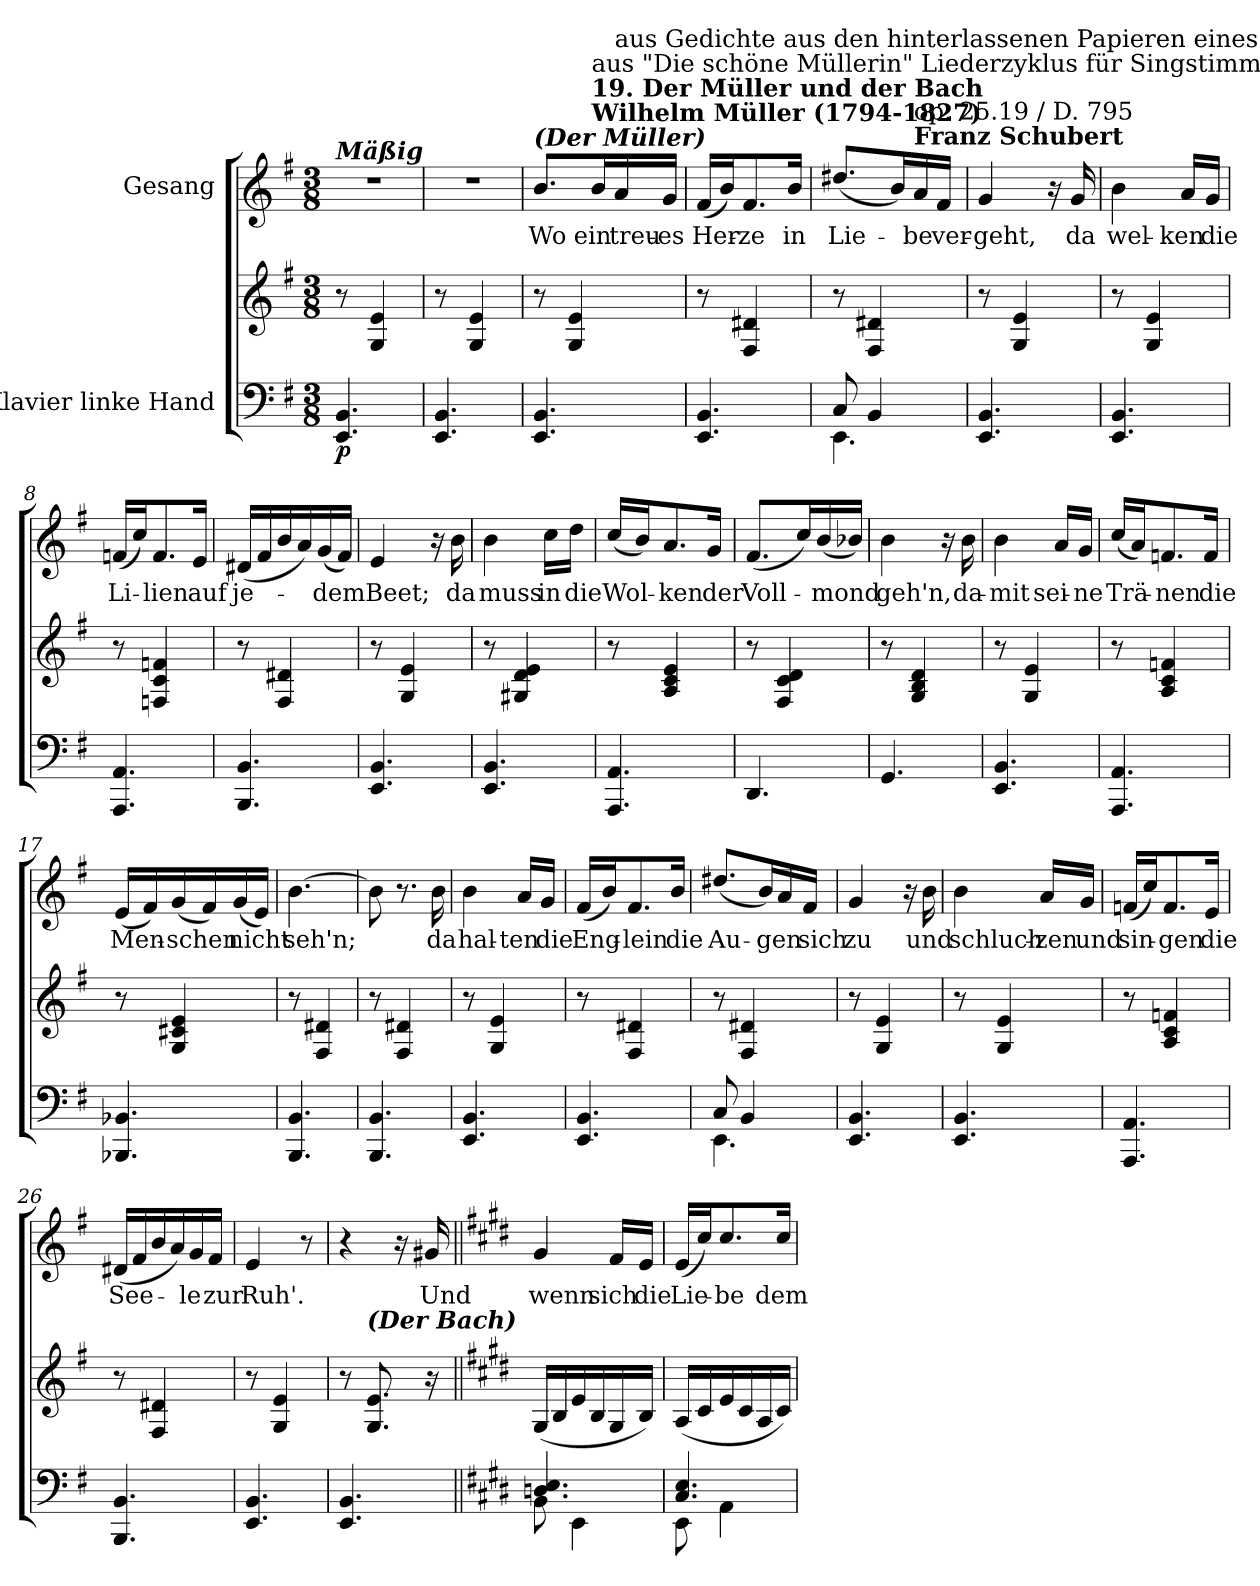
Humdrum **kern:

**kern	**kern	**dynam	**kern	**text
*part2	*part2	*part2	*part1	*part1
*staff3	*staff2	*staff2/3	*staff1	*staff1
*I"Klavier linke Hand	*	*	*I"Gesang	*
*clefF4	*clefG2	*	*clefG2	*
*k[f#]	*k[f#]	*	*k[f#]	*
*M3/8	*M3/8	*	*M3/8	*
=1	=1	=1	=1	=1
!	!	!	!LO:TX:a:Bi:t=Mäßig	!
!	!	!LO:DY:b=2	!	!
4.EE/ 4.BB/	8r	p	4.r	.
.	4G/ 4e/	.	.	.
=2	=2	=2	=2	=2
4.EE/ 4.BB/	8r	.	4.r	.
.	4G/ 4e/	.	.	.
=3	=3	=3	=3	=3
!	!	!	!LO:TX:a:Bi:t=(Der Müller)	!
!	!	!	!	!LO:LY:b
4.EE/ 4.BB/	8r	.	8.b/L	Wo
.	4G/ 4e/	.	.	.
!	!	!	!LO:TX:a:B:t=Wilhelm Müller (1794-1827)	!
!	!	!	!LO:TX:a:B:t=19. Der Müller und der Bach	!
!	!	!	!LO:TX:a:t=aus "Die schöne Müllerin" Liederzyklus für Singstimme und Klavier	!
!	!	!	!	!LO:LY:b
.	.	.	16b/L	ein
!	!	!	!LO:TX:a:t=aus Gedichte aus den hinterlassenen Papieren eines reisenden Waldhornisten 1	!
!	!	!	!	!LO:LY:b
.	.	.	16a/	treu-
!	!	!	!	!LO:LY:b
.	.	.	16g/JJ	es
=4	=4	=4	=4	=4
!	!	!	!	!LO:LY:b
4.EE/ 4.BB/	8r	.	(16f#/LL	Her-
.	.	.	16b/J)	.
!	!	!	!	!LO:LY:b
.	4F#/ 4d#X/	.	8.f#/	ze
!	!	!	!	!LO:LY:b
.	.	.	16b/Jk	in
=5	=5	=5	=5	=5
*^	*	*	*	*
!	!	!	!	!	!LO:LY:b
8C/	4.EE\	8r	.	(8.dd#X/L	Lie-
4BB/	.	4F#/ 4d#X/	.	.	.
.	.	.	.	16b/L)	.
!	!	!	!	!LO:TX:a:B:t=Franz Schubert	!
!	!	!	!	!LO:TX:a:t=op. 25.19 / D. 795	!
!	!	!	!	!	!LO:LY:b
.	.	.	.	16a/	be
!	!	!	!	!	!LO:LY:b
.	.	.	.	16f#/JJ	ver-
*v	*v	*	*	*	*
!!LO:LB:g=z
=6	=6	=6	=6	=6
!	!	!	!	!LO:LY:b
4.EE/ 4.BB/	8r	.	4g/	geht,
.	4G/ 4e/	.	.	.
.	.	.	16r	.
!	!	!	!	!LO:LY:b
.	.	.	16g/	da
=7	=7	=7	=7	=7
!	!	!	!	!LO:LY:b
4.EE/ 4.BB/	8r	.	4b\	wel-
.	4G/ 4e/	.	.	.
!	!	!	!	!LO:LY:b
.	.	.	16a/LL	ken
!	!	!	!	!LO:LY:b
.	.	.	16g/JJ	die
=8	=8	=8	=8	=8
!	!	!	!	!LO:LY:b
4.AAA/ 4.AA/	8r	.	(16fn/LL	Li-
.	.	.	16cc/J)	.
!	!	!	!	!LO:LY:b
.	4Fn/ 4c/ 4fn/	.	8.f/	lien
!	!	!	!	!LO:LY:b
.	.	.	16e/Jk	auf
=9	=9	=9	=9	=9
!	!	!	!	!LO:LY:b
4.BBB/ 4.BB/	8r	.	(16d#X/LL	je-
.	.	.	16f#/	.
.	4F#/ 4d#X/	.	16b/	.
.	.	.	16a/)	.
!	!	!	!	!LO:LY:b
.	.	.	(16g/	dem
.	.	.	16f#/JJ)	.
=10	=10	=10	=10	=10
!	!	!	!	!LO:LY:b
4.EE/ 4.BB/	8r	.	4e/	Beet;
.	4G/ 4e/	.	.	.
.	.	.	16r	.
!	!	!	!	!LO:LY:b
.	.	.	16b\	da
=11	=11	=11	=11	=11
!	!	!	!	!LO:LY:b
4.EE/ 4.BB/	8r	.	4b\	muss
.	4G#X/ 4d/ 4e/	.	.	.
!	!	!	!	!LO:LY:b
.	.	.	16cc\LL	in
!	!	!	!	!LO:LY:b
.	.	.	16dd\JJ	die
!!LO:LB:g=z
=12	=12	=12	=12	=12
!	!	!	!	!LO:LY:b
4.AAA/ 4.AA/	8r	.	(16cc/LL	Wol-
.	.	.	16b/J)	.
!	!	!	!	!LO:LY:b
.	4A/ 4c/ 4e/	.	8.a/	ken
!	!	!	!	!LO:LY:b
.	.	.	16g/Jk	der
=13	=13	=13	=13	=13
!	!	!	!	!LO:LY:b
4.DD/	8r	.	(8.f#/L	Voll-
.	4F#/ 4c/ 4d/	.	.	.
.	.	.	16cc/L)	.
!	!	!	!	!LO:LY:b
.	.	.	(16b/	mond
.	.	.	16b-X/JJ)	.
=14	=14	=14	=14	=14
!	!	!	!	!LO:LY:b
4.GG/	8r	.	4b\	geh'n,
.	4G/ 4B/ 4d/	.	.	.
.	.	.	16r	.
!	!	!	!	!LO:LY:b
.	.	.	16b\	da-
=15	=15	=15	=15	=15
!	!	!	!	!LO:LY:b
4.EE/ 4.BB/	8r	.	4b\	mit
.	4G/ 4e/	.	.	.
!	!	!	!	!LO:LY:b
.	.	.	16a/LL	sei-
!	!	!	!	!LO:LY:b
.	.	.	16g/JJ	ne
=16	=16	=16	=16	=16
!	!	!	!	!LO:LY:b
4.AAA/ 4.AA/	8r	.	(16cc/LL	Trä-
.	.	.	16a/J)	.
!	!	!	!	!LO:LY:b
.	4A/ 4c/ 4fn/	.	8.fn/	nen
!	!	!	!	!LO:LY:b
.	.	.	16f/Jk	die
=17	=17	=17	=17	=17
!	!	!	!	!LO:LY:b
4.BBB-X/ 4.BB-X/	8r	.	(16e/LL	Men-
.	.	.	16f#/)	.
!	!	!	!	!LO:LY:b
.	4G/ 4c#X/ 4e/	.	(16g/	schen
.	.	.	16f#/)	.
!	!	!	!	!LO:LY:b
.	.	.	(16g/	nicht
.	.	.	16e/JJ)	.
!!LO:LB:g=z
=18	=18	=18	=18	=18
!	!	!	!	!LO:LY:b
4.BBB/ 4.BB/	8r	.	[4.b\	seh'n;
.	4F#/ 4d#X/	.	.	.
=19	=19	=19	=19	=19
4.BBB/ 4.BB/	8r	.	8b\]	.
.	4F#/ 4d#X/	.	8.r	.
!	!	!	!	!LO:LY:b
.	.	.	16b\	da
=20	=20	=20	=20	=20
!	!	!	!	!LO:LY:b
4.EE/ 4.BB/	8r	.	4b\	hal-
.	4G/ 4e/	.	.	.
!	!	!	!	!LO:LY:b
.	.	.	16a/LL	ten
!	!	!	!	!LO:LY:b
.	.	.	16g/JJ	die
=21	=21	=21	=21	=21
!	!	!	!	!LO:LY:b
4.EE/ 4.BB/	8r	.	(16f#/LL	Eng-
.	.	.	16b/J)	.
!	!	!	!	!LO:LY:b
.	4F#/ 4d#X/	.	8.f#/	lein
!	!	!	!	!LO:LY:b
.	.	.	16b/Jk	die
=22	=22	=22	=22	=22
*^	*	*	*	*
!	!	!	!	!	!LO:LY:b
8C/	4.EE\	8r	.	(8.dd#X/L	Au-
4BB/	.	4F#/ 4d#X/	.	.	.
.	.	.	.	16b/L)	.
!	!	!	!	!	!LO:LY:b
.	.	.	.	16a/	gen
!	!	!	!	!	!LO:LY:b
.	.	.	.	16f#/JJ	sich
*v	*v	*	*	*	*
=23	=23	=23	=23	=23
!	!	!	!	!LO:LY:b
4.EE/ 4.BB/	8r	.	4g/	zu
.	4G/ 4e/	.	.	.
.	.	.	16r	.
!	!	!	!	!LO:LY:b
.	.	.	16b\	und
!!LO:PB:g=z
=24	=24	=24	=24	=24
!	!	!	!	!LO:LY:b
4.EE/ 4.BB/	8r	.	4b\	schluch-
.	4G/ 4e/	.	.	.
!	!	!	!	!LO:LY:b
.	.	.	16a/LL	zen
!	!	!	!	!LO:LY:b
.	.	.	16g/JJ	und
=25	=25	=25	=25	=25
!	!	!	!	!LO:LY:b
4.AAA/ 4.AA/	8r	.	(16fn/LL	sin-
.	.	.	16cc/J)	.
!	!	!	!	!LO:LY:b
.	4A/ 4c/ 4fn/	.	8.f/	gen
!	!	!	!	!LO:LY:b
.	.	.	16e/Jk	die
=26	=26	=26	=26	=26
!	!	!	!	!LO:LY:b
4.BBB/ 4.BB/	8r	.	(16d#X/LL	See-
.	.	.	16f#/	.
.	4F#/ 4d#X/	.	16b/	.
.	.	.	16a/)	.
!	!	!	!	!LO:LY:b
.	.	.	16g/	le
!	!	!	!	!LO:LY:b
.	.	.	16f#/JJ	zur
=27	=27	=27	=27	=27
!	!	!	!	!LO:LY:b
4.EE/ 4.BB/	8r	.	4e/	Ruh'.
.	4G/ 4e/	.	.	.
.	.	.	8r	.
=28	=28	=28	=28	=28
4.EE/ 4.BB/	8r	.	4r	.
!	!LO:TX:a:Bi:t=(Der Bach)	!	!	!
.	8.G/ 8.e/	.	.	.
.	.	.	16r	.
!	!	!	!	!LO:LY:b
.	16r	.	16g#X/	Und
!!LO:LB:g=z
=29||	=29||	=29||	=29||	=29||
*k[f#c#g#d#]	*k[f#c#g#d#]	*	*k[f#c#g#d#]	*
*^	*	*	*	*
!	!	!	!	!	!LO:LY:b
4.Dn/ 4.E/	8BB\	(16G#/LL	.	4g#/	wenn
.	.	16B/	.	.	.
.	4EE\	16e/	.	.	.
.	.	16B/	.	.	.
!	!	!	!	!	!LO:LY:b
.	.	16G#/	.	16f#/LL	sich
!	!	!	!	!	!LO:LY:b
.	.	16B/JJ)	.	16e/JJ	die
=30	=30	=30	=30	=30	=30
!	!	!	!	!	!LO:LY:b
4.C#/ 4.E/	8EE\	(16A/LL	.	(16e/LL	Lie-
.	.	16c#/	.	16cc#/J)	.
!	!	!	!	!	!LO:LY:b
.	4AA\	16e/	.	8.cc#/	be
.	.	16c#/	.	.	.
.	.	16A/	.	.	.
!	!	!	!	!	!LO:LY:b
.	.	16c#/JJ)	.	16cc#/Jk	dem
*v	*v	*	*	*	*
=	=	=	=	=
*-	*-	*-	*-	*-
